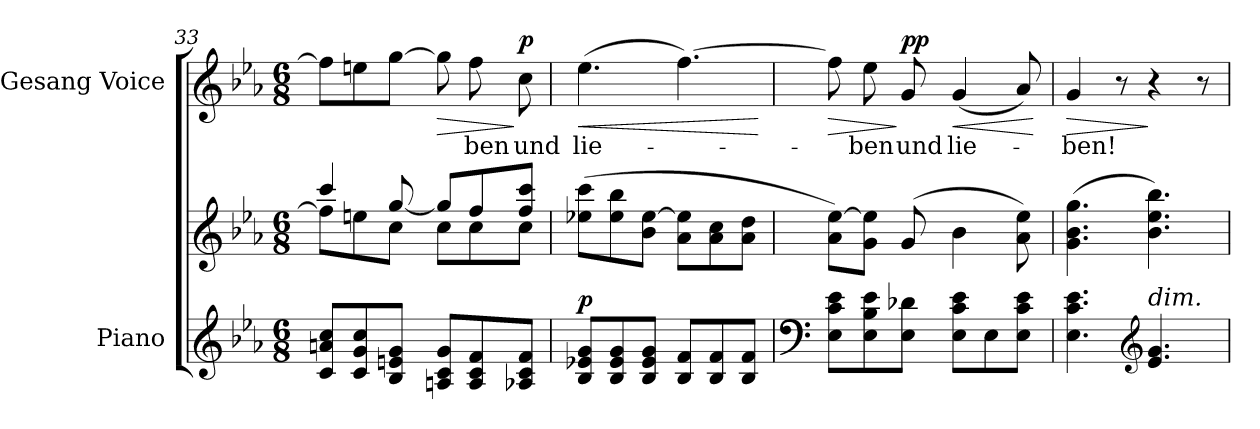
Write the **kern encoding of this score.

**kern	**kern	**dynam	**kern	**text	**dynam
*part2	*part2	*part2	*part1	*part1	*part1
*staff3	*staff2	*staff2/3	*staff1	*staff1	*staff1
*I"Piano	*	*	*I"Gesang Voice	*	*
*I'Pno	*	*	*	*	*
*clefG2	*clefG2	*	*clefG2	*	*
*k[b-e-a-]	*k[b-e-a-]	*	*k[b-e-a-]	*	*
*M6/8	*M6/8	*	*M6/8	*	*
=33	=33	=33	=33	=33	=33
*	*^	*	*	*	*
8c/ 8an/ 8cc/L	8ff\L]	4ccc/	.	8ff\L]	.	.
8c/ 8g/ 8cc/	8een\	.	.	8een\	.	.
8B-/ 8en/ 8g/J	8cc\J	[8gg/	.	[8gg\J	.	.
!	!	!	!	!	!	!LO:HP:b
8An/ 8c/ 8g/L	8cc\L	8gg/L]	.	8gg\]	.	>
!	!	!	!	!	!LO:LY:b	!
8A/ 8c/ 8f/	8cc\	8ff/	.	8ff\	-ben	.
!	!	!	!	!	!LO:LY:b	!LO:DY:n=1:a
8A-X/ 8c/ 8f/J	8cc\J	8ff/ 8ccc/J	.	8cc\	und	] p
!!LO:LB:g=z
=34	=34	=34	=34	=34	=34	=34
!	!	!	!LO:DY:a=2	!	!LO:LY:b	!LO:HP:b
*	*v	*v	*	*	*	*
8B-/ 8e-X/ 8g/L	(>8ee-X\ 8ccc\L	p	(>4.ee-\	lie-	<
8B-/ 8e-/ 8g/	8ee-\ 8bb-\	.	.	.	.
8B-/ 8e-/ 8g/J	8b-\ [8ee-\J	.	.	.	.
8B-/ 8f/L	8a-\ 8ee-\]L	.	[4.ff\)	.	.
8B-/ 8f/	8a-\ 8cc\	.	.	.	.
8B-/ 8f/J	8a-\ 8dd\J	.	.	.	.
.	.	.	.	.	[
=35	=35	=35	=35	=35	=35
*clefF4	*	*	*	*	*
!	!	!	!	!	!LO:HP:b
8E-\ 8c\ 8e-\L	8a-\ [8ee-\L)	.	8ff\]	.	>
!	!	!	!	!LO:LY:b	!
8E-\ 8B-\ 8e-\	8g\ 8ee-\]J	.	8ee-\	-ben	.
!	!	!	!	!LO:LY:b	!LO:DY:n=1:a
8E-\ 8d-X\J	(>8g/	.	8g/	und	] pp
!	!	!	!	!LO:LY:b	!LO:HP:b
8E-\ 8c\ 8e-\L	4b-\	.	(<4g/	lie-	<
8E-\	.	.	.	.	.
8E-\ 8c\ 8e-\J	8a-\ 8ee-\)	.	8a-/)	.	.
.	.	.	.	.	[
=36	=36	=36	=36	=36	=36
!	!	!	!	!LO:LY:b	!LO:HP:b
4.E-\ 4.c\ 4.e-\	(>4.g\ 4.b-\ 4.gg\	.	4g/	-ben!	>
.	.	.	8r	.	.
*clefG2	*	*	*	*	*
!LO:TX:a:i:t=dim.	!	!	!	!	!
4.e-/ 4.g/	4.b-\ 4.ee-\ 4.bb-\)	.	4r	.	]
.	.	.	8r	.	.
=	=	=	=	=	=
*-	*-	*-	*-	*-	*-
